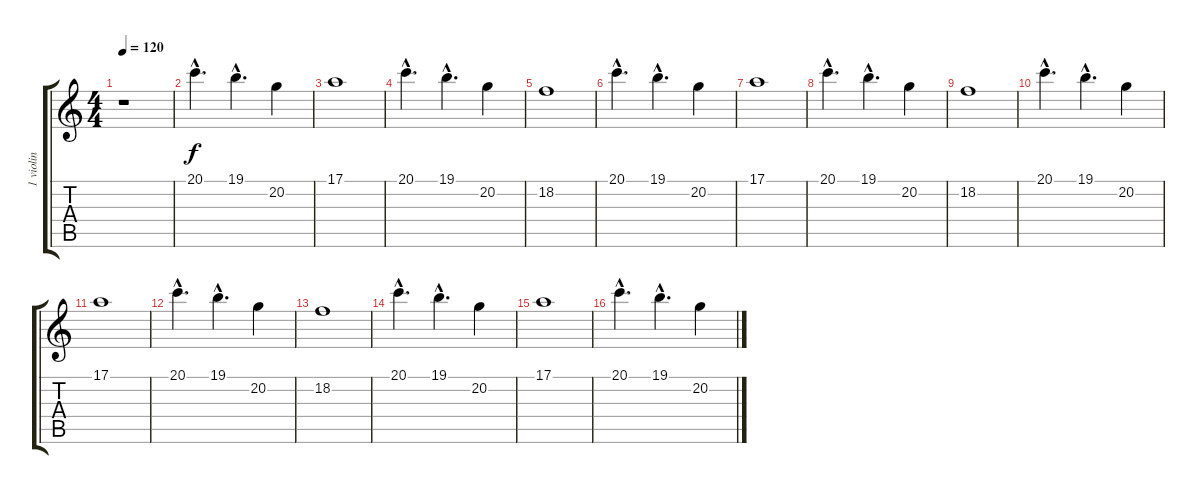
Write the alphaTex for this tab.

\track ("1 violin" "1 violin") {instrument stringensemble1}
\staff {score tabs}
\tuning (E4 B3 G3 D3 A2 E2) {hide}
\ts (4 4)
\tempo 120
\clef g2
\ks c
r.1{dy f instrument stringensemble1} |
20.1{hac}.4{d} 19.1{hac}.4{d} 20.2.4 |
17.1.1 |
20.1{hac}.4{d} 19.1{hac}.4{d} 20.2.4 |
18.2.1 |
20.1{hac}.4{d} 19.1{hac}.4{d} 20.2.4 |
17.1.1 |
20.1{hac}.4{d} 19.1{hac}.4{d} 20.2.4 |
18.2.1 |
20.1{hac}.4{d} 19.1{hac}.4{d} 20.2.4 |
17.1.1 |
20.1{hac}.4{d} 19.1{hac}.4{d} 20.2.4 |
18.2.1 |
20.1{hac}.4{d} 19.1{hac}.4{d} 20.2.4 |
17.1.1 |
20.1{hac}.4{d} 19.1{hac}.4{d} 20.2.4
